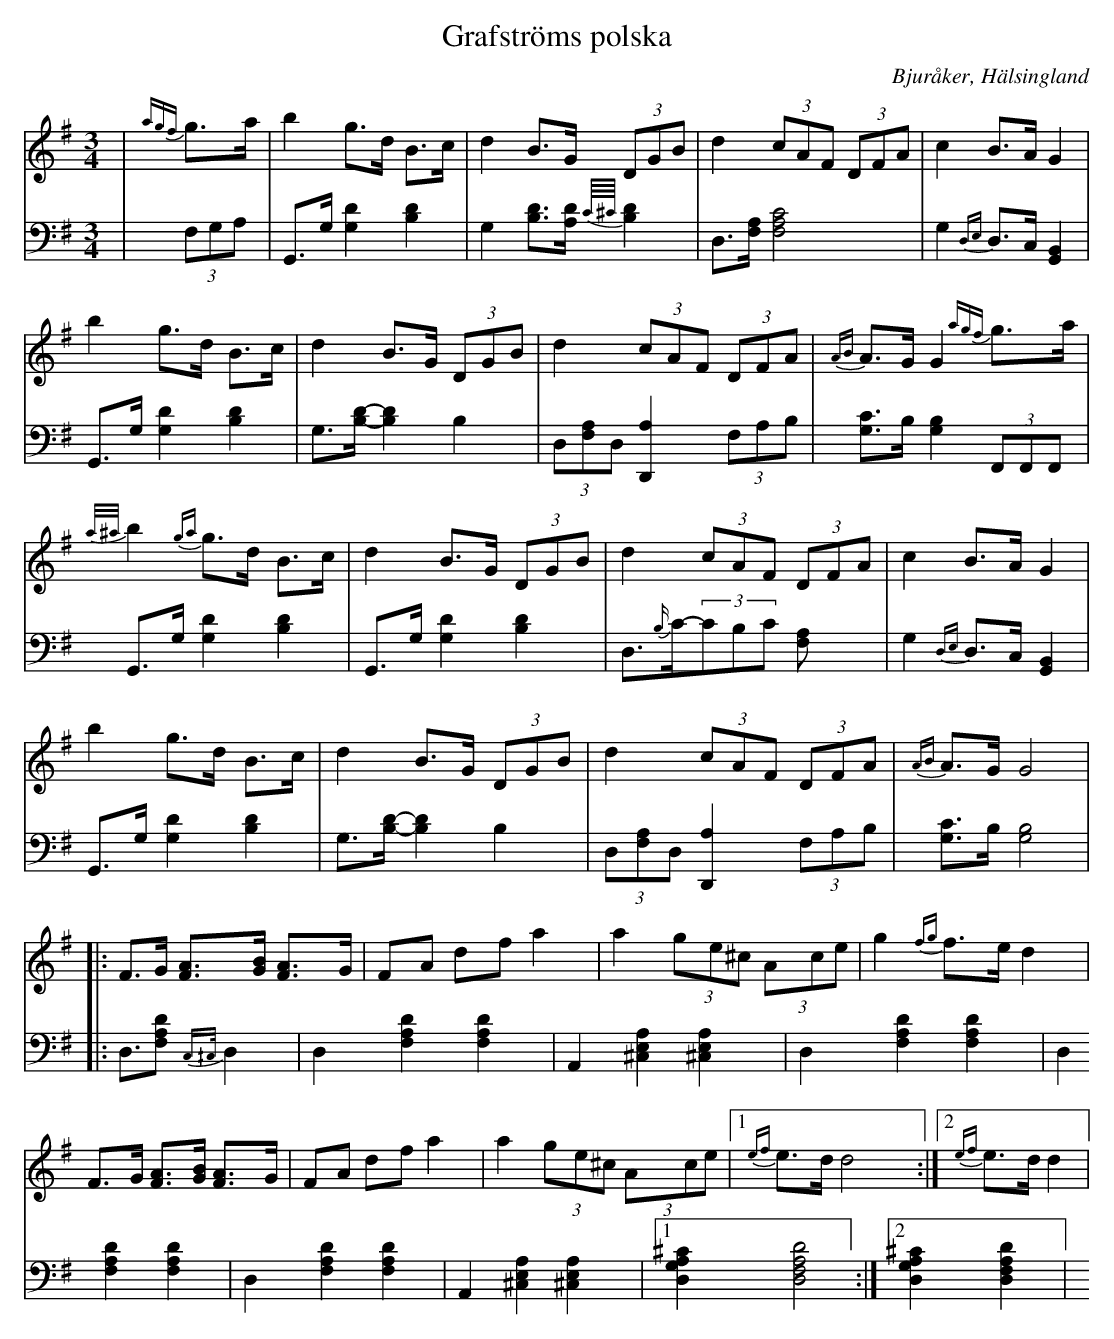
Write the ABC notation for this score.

X:1
T: Grafströms polska
O: Bjuråker, Hälsingland
M: 3/4
L: 1/8
K: G
V:1
V:2
V: 1
|{agf}g>a|b2 g>d B>c|d2 B>G (3DGB|d2 (3cAF (3DFA|c2 B>A G2|
b2 g>d B>c|d2 B>G (3DGB|d2 (3cAF (3DFA|{AB}A>G G2 {agf}g>a|
{a/^a/}b2 {ga}g>d B>c|d2 B>G (3DGB|d2 (3cAF (3DFA|c2 B>A G2|
b2 g>d B>c|d2 B>G (3DGB|d2 (3cAF (3DFA|{AB}A>G G4|
|:F>G [FA]>[GB] [FA]>G |FA df a2 |a2 (3ge^c (3Ace |g2 {fg}f>e d2 |
F>G [FA]>[GB] [FA]>G |FA df a2 |a2 (3ge^c (3Ace |1 {ef}e>d d4:|2 {ef}e>d d2|
V:2 clef=bass
|(3F,G,A, | G,,>G, [G,2D2] [B,2D2]|G,2 [B,D]>[A,D] {C//^C//}[B,D]2|D,>[F,A,] [F,4A,4C4]| G,2 {D,E,}D,>C, [G,,2B,,2]|
 G,,>G, [G,2D2] [B,2D2]|G,>[B,D]-[B,2D2] B,2|(3D,[F,A,]D, [D,,2A,2] (3F,A,B,| [G,C]>B, [G,2B,2](3F,,F,,F,,|
G,,>G, [G,2D2] [B,2D2]|G,,>G, [G,2D2] [B,2D2]|D,>{B,/}C-(3CB,C [F,2A,]| G,2 {D,E,}D,>C, [G,,2B,,2]|
 G,,>G, [G,2D2] [B,2D2]|G,>[B,D]-[B,2D2] B,2|(3D,[F,A,]D, [D,,2A,2] (3F,A,B,| [G,C]>B, [G,4B,4]|
|:D,>[F,2A,2D2] {C,^/C,/}D,2|D,2 [F,2A,2D2] [F,2A,2D2]| A,,2 [^C,2E,2A,2] [^C,2E,2A,2]|D,2 [F,2A,2D2] [F,2A,2D2] |
D,2 [F,2A,2D2] [F,2A,2D2] | D,2 [F,2A,2D2] [F,2A,2D2] | A,,2 [^C,2E,2A,2] [^C,2E,2A,2]|1 [D,2G,2A,2^C2] [D,4F,4A,4D4]:|2 [D,2G,2A,2^C2] [D,2F,2A,2D2]|
